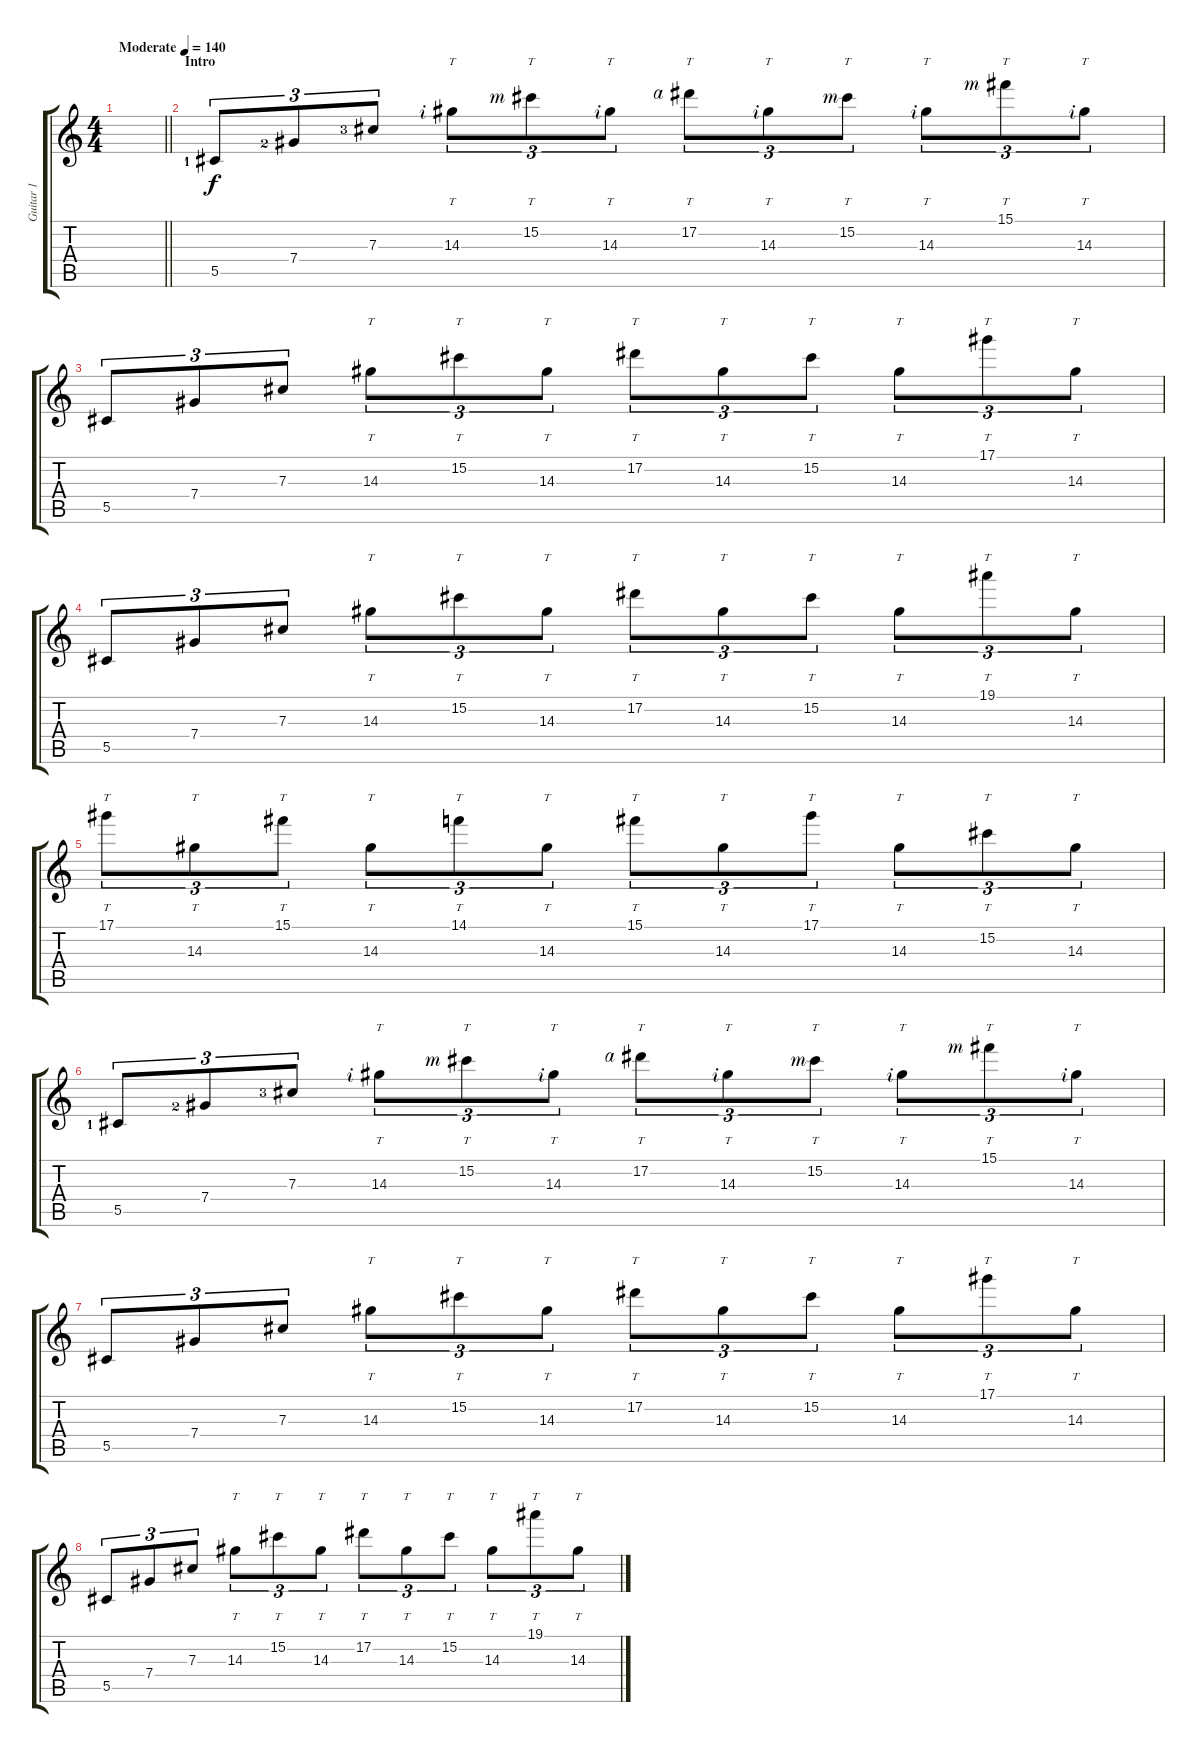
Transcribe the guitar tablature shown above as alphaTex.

\track ("Guitar 1" "Guitar 1") {instrument distortionguitar}
\staff {score tabs}
\tuning (Eb4 Bb3 Gb3 Db3 Ab2 Eb2) {hide}
\ts (4 4)
\tempo (140 "Moderate")
\clef g2
\barLineRight lightlight
\ks c
|
\section ("" "Intro")
5.5{lf 2}.8{tu (3 2)} 7.4{lf 3}.8{tu (3 2)} 7.3{lf 4}.8{tu (3 2)} 14.3{rf 2}.8{tt tu (3 2)} 15.2{rf 3}.8{tt tu (3 2)} 14.3{rf 2}.8{tt tu (3 2)} 17.2{rf 4}.8{tt tu (3 2)} 14.3{rf 2}.8{tt tu (3 2)} 15.2{rf 3}.8{tt tu (3 2)} 14.3{rf 2}.8{tt tu (3 2)} 15.1{rf 3}.8{tt tu (3 2)} 14.3{rf 2}.8{tt tu (3 2)} |
5.5.8{tu (3 2)} 7.4.8{tu (3 2)} 7.3.8{tu (3 2)} 14.3.8{tt tu (3 2)} 15.2.8{tt tu (3 2)} 14.3.8{tt tu (3 2)} 17.2.8{tt tu (3 2)} 14.3.8{tt tu (3 2)} 15.2.8{tt tu (3 2)} 14.3.8{tt tu (3 2)} 17.1.8{tt tu (3 2)} 14.3.8{tt tu (3 2)} |
5.5.8{tu (3 2)} 7.4.8{tu (3 2)} 7.3.8{tu (3 2)} 14.3.8{tt tu (3 2)} 15.2.8{tt tu (3 2)} 14.3.8{tt tu (3 2)} 17.2.8{tt tu (3 2)} 14.3.8{tt tu (3 2)} 15.2.8{tt tu (3 2)} 14.3.8{tt tu (3 2)} 19.1.8{tt tu (3 2)} 14.3.8{tt tu (3 2)} |
17.1.8{tt tu (3 2)} 14.3.8{tt tu (3 2)} 15.1.8{tt tu (3 2)} 14.3.8{tt tu (3 2)} 14.1.8{tt tu (3 2)} 14.3.8{tt tu (3 2)} 15.1.8{tt tu (3 2)} 14.3.8{tt tu (3 2)} 17.1.8{tt tu (3 2)} 14.3.8{tt tu (3 2)} 15.2.8{tt tu (3 2)} 14.3.8{tt tu (3 2)} |
5.5{lf 2}.8{tu (3 2)} 7.4{lf 3}.8{tu (3 2)} 7.3{lf 4}.8{tu (3 2)} 14.3{rf 2}.8{tt tu (3 2)} 15.2{rf 3}.8{tt tu (3 2)} 14.3{rf 2}.8{tt tu (3 2)} 17.2{rf 4}.8{tt tu (3 2)} 14.3{rf 2}.8{tt tu (3 2)} 15.2{rf 3}.8{tt tu (3 2)} 14.3{rf 2}.8{tt tu (3 2)} 15.1{rf 3}.8{tt tu (3 2)} 14.3{rf 2}.8{tt tu (3 2)} |
5.5.8{tu (3 2)} 7.4.8{tu (3 2)} 7.3.8{tu (3 2)} 14.3.8{tt tu (3 2)} 15.2.8{tt tu (3 2)} 14.3.8{tt tu (3 2)} 17.2.8{tt tu (3 2)} 14.3.8{tt tu (3 2)} 15.2.8{tt tu (3 2)} 14.3.8{tt tu (3 2)} 17.1.8{tt tu (3 2)} 14.3.8{tt tu (3 2)} |
5.5.8{tu (3 2)} 7.4.8{tu (3 2)} 7.3.8{tu (3 2)} 14.3.8{tt tu (3 2)} 15.2.8{tt tu (3 2)} 14.3.8{tt tu (3 2)} 17.2.8{tt tu (3 2)} 14.3.8{tt tu (3 2)} 15.2.8{tt tu (3 2)} 14.3.8{tt tu (3 2)} 19.1.8{tt tu (3 2)} 14.3.8{tt tu (3 2)}
